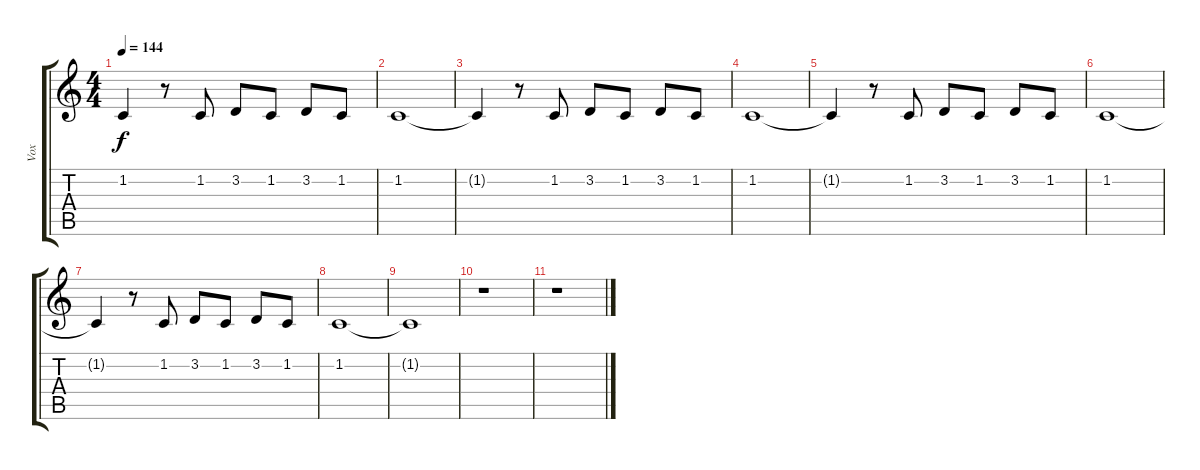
\track ("Vox" "Vox") {instrument bassoon}
\staff {score tabs}
\tuning (E4 B3 G3 D3 A2 E2) {hide}
\ts (4 4)
\tempo 144
\clef g2
\ks c
1.2{t}.4{dy f} r.8 1.2.8 3.2.8 1.2.8 3.2.8 1.2.8 |
1.2.1 |
1.2{t}.4 r.8 1.2.8 3.2.8 1.2.8 3.2.8 1.2.8 |
1.2.1 |
1.2{t}.4 r.8 1.2.8 3.2.8 1.2.8 3.2.8 1.2.8 |
1.2.1 |
1.2{t}.4 r.8 1.2.8 3.2.8 1.2.8 3.2.8 1.2.8 |
1.2.1 |
1.2{t}.1 |
r.1 |
r.1
